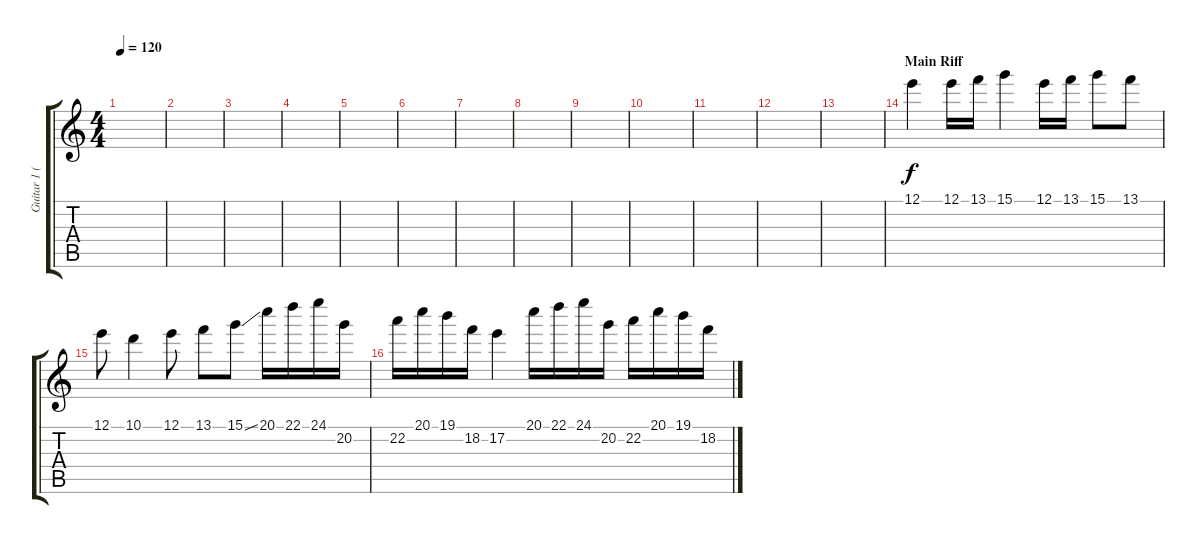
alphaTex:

\track ("Guitar 1 (solo)" "Guitar 1 (") {instrument distortionguitar}
\staff {score tabs}
\tuning (E4 B3 G3 D3 A2 E2) {hide}
\ts (4 4)
\tempo 120
\clef g2
\ks c
|
|
|
|
|
|
|
|
|
|
|
|
|
\section ("" "Main Riff")
12.1.4 12.1.16 13.1.16 15.1.4 12.1.16 13.1.16 15.1.8 13.1.8 |
12.1.8 10.1.4 12.1.8 13.1.8 15.1{ss}.8 20.1.16 22.1.16 24.1.16 20.2.16 |
22.2.16 20.1.16 19.1.16 18.2.16 17.2.4 20.1.16 22.1.16 24.1.16 20.2.16 22.2.16 20.1.16 19.1.16 18.2.16
